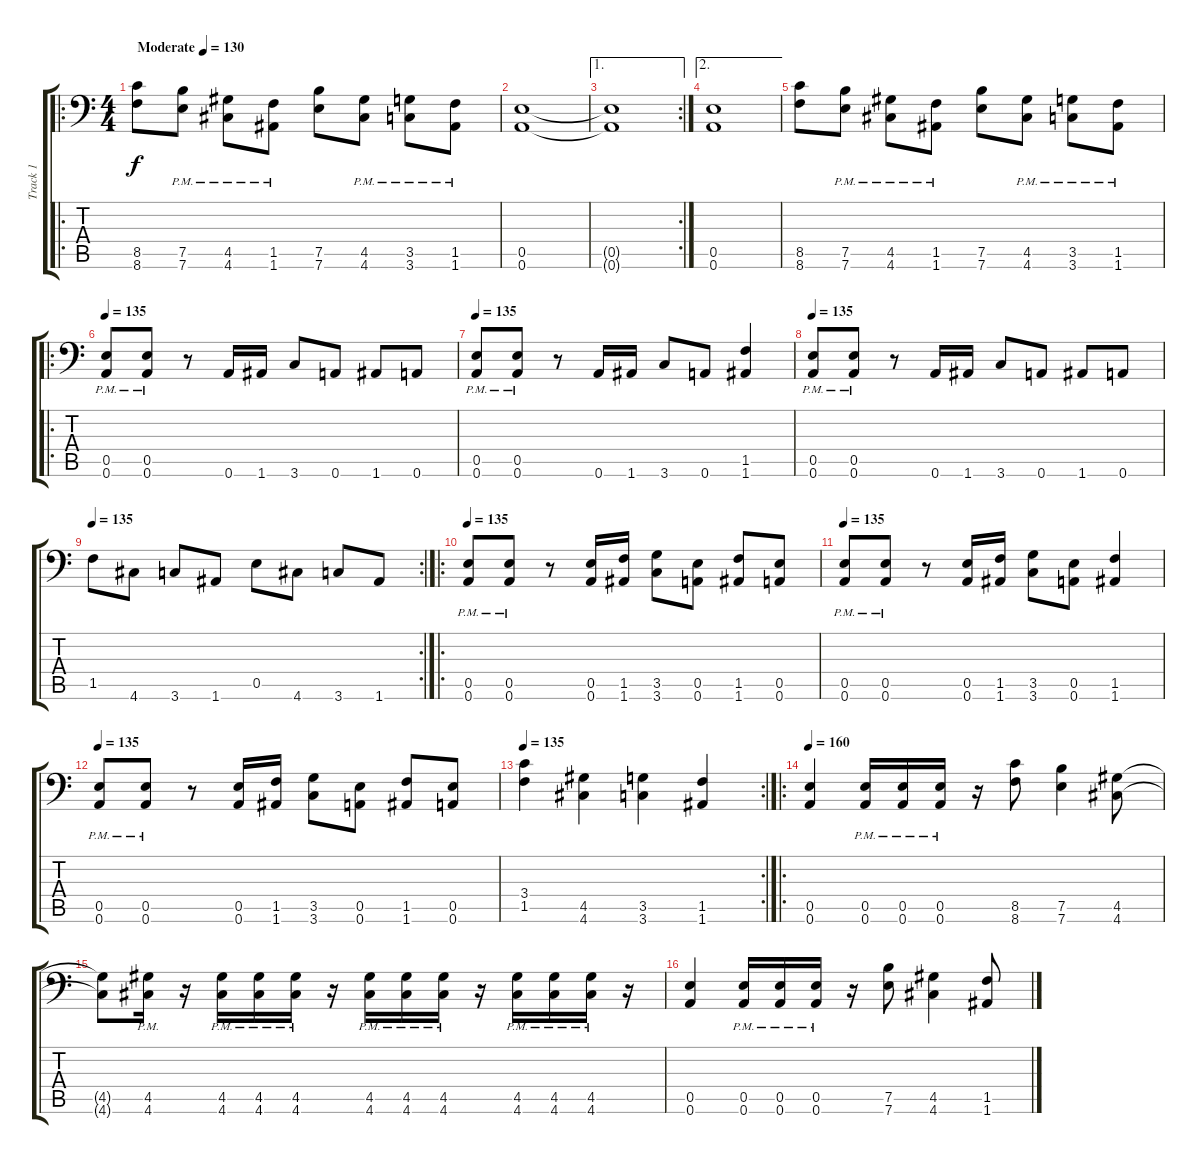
\track ("Track 1" "Track 1") {instrument distortionguitar}
\staff {score tabs}
\tuning (B3 Gb3 D3 A2 E2 A1) {hide}
\ro
\ts (4 4)
\tempo (130 "Moderate")
\clef f4
\ks c
(8.5 8.6).8{dy f instrument distortionguitar} (7.5{pm} 7.6{pm}).8 (4.5{pm} 4.6{pm}).8 (1.5{pm} 1.6{pm}).8 (7.5 7.6).8 (4.5 4.6{pm}).8 (3.5 3.6{pm}).8 (1.5{pm} 1.6{pm}).8 |
(0.5 0.6).1 |
\ae 1
\rc 2
(0.5{t} 0.6{t}).1 |
\ae 2
(0.5 0.6).1 |
(8.5 8.6).8 (7.5{pm} 7.6{pm}).8 (4.5{pm} 4.6{pm}).8 (1.5{pm} 1.6{pm}).8 (7.5 7.6).8 (4.5 4.6{pm}).8 (3.5 3.6{pm}).8 (1.5{pm} 1.6{pm}).8 |
\ro
\tempo 145
\tempo 135
(0.5{pm} 0.6{pm}).8 (0.5{pm} 0.6{pm}).8 r.8 0.6.16 1.6.16 3.6.8 0.6.8 1.6.8 0.6.8 |
\tempo 135
(0.5{pm} 0.6{pm}).8 (0.5{pm} 0.6{pm}).8 r.8 0.6.16 1.6.16 3.6.8 0.6.8 (1.5 1.6).4 |
\tempo 135
(0.5{pm} 0.6{pm}).8 (0.5{pm} 0.6{pm}).8 r.8 0.6.16 1.6.16 3.6.8 0.6.8 1.6.8 0.6.8 |
\rc 2
\tempo 135
1.5.8 4.6.8 3.6.8 1.6.8 0.5.8 4.6.8 3.6.8 1.6.8 |
\ro
\tempo 135
(0.5{pm} 0.6{pm}).8 (0.5{pm} 0.6{pm}).8 r.8 (0.5 0.6).16 (1.5 1.6).16 (3.5 3.6).8 (0.5 0.6).8 (1.5 1.6).8 (0.5 0.6).8 |
\tempo 135
(0.5{pm} 0.6{pm}).8 (0.5{pm} 0.6{pm}).8 r.8 (0.5 0.6).16 (1.5 1.6).16 (3.5 3.6).8 (0.5 0.6).8 (1.5 1.6).4 |
\tempo 135
(0.5{pm} 0.6{pm}).8 (0.5{pm} 0.6{pm}).8 r.8 (0.5 0.6).16 (1.5 1.6).16 (3.5 3.6).8 (0.5 0.6).8 (1.5 1.6).8 (0.5 0.6).8 |
\rc 2
\tempo 135
(3.4 1.5).4 (4.5 4.6).4 (3.5 3.6).4 (1.5 1.6).4 |
\ro
\tempo 150
\tempo 160
(0.5 0.6).4 (0.5{pm} 0.6{pm}).16 (0.5{pm} 0.6{pm}).16 (0.5{pm} 0.6{pm}).16 r.16 (8.5 8.6).8 (7.5 7.6).4 (4.5 4.6).8 |
(4.5{t} 4.6{t}).8 (4.5{pm} 4.6{pm}).16 r.16 (4.5{pm} 4.6{pm}).16 (4.5{pm} 4.6{pm}).16 (4.5{pm} 4.6{pm}).16 r.16 (4.5{pm} 4.6{pm}).16 (4.5{pm} 4.6{pm}).16 (4.5{pm} 4.6{pm}).16 r.16 (4.5{pm} 4.6{pm}).16 (4.5{pm} 4.6{pm}).16 (4.5{pm} 4.6{pm}).16 r.16 |
(0.5 0.6).4 (0.5{pm} 0.6{pm}).16 (0.5{pm} 0.6{pm}).16 (0.5{pm} 0.6{pm}).16 r.16 (7.5 7.6).8 (4.5 4.6).4 (1.5 1.6).8
